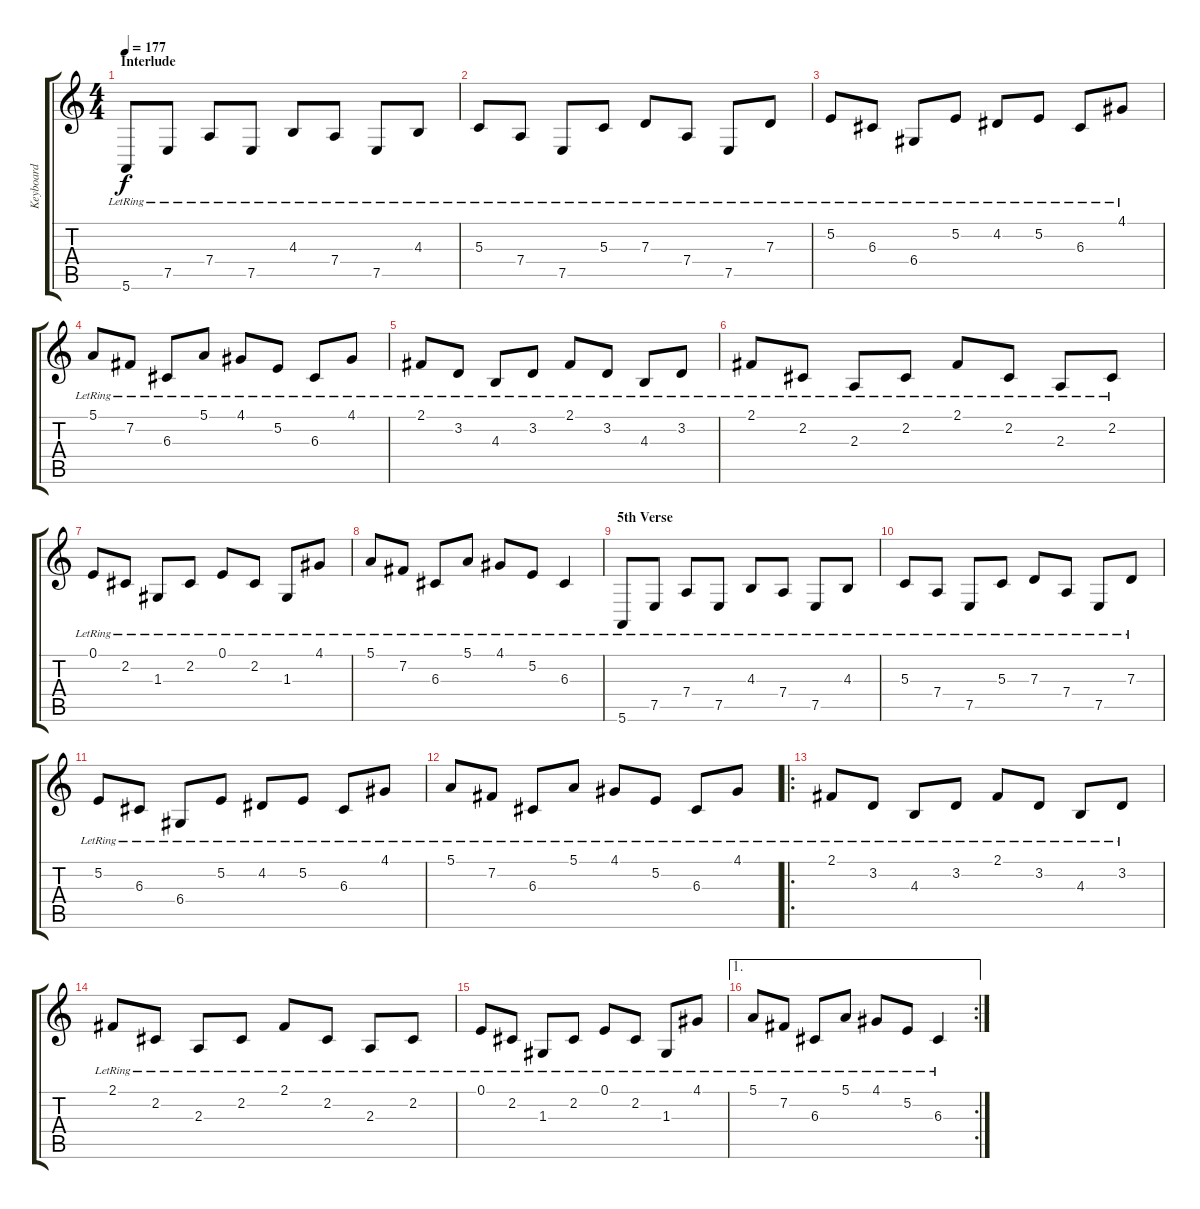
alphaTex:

\track ("Keyboard" "Keyboard") {instrument electricgrandpiano}
\staff {score tabs}
\tuning (E4 B3 G3 D3 A2 E2) {hide}
\ts (4 4)
\section ("" "Interlude")
\tempo 177
\clef g2
\ks c
5.6{lr}.8{dy f volume 13 instrument electricgrandpiano} 7.5{lr}.8 7.4{lr}.8 7.5{lr}.8 4.3{lr}.8 7.4{lr}.8 7.5{lr}.8 4.3{lr}.8 |
5.3{lr}.8 7.4{lr}.8 7.5{lr}.8 5.3{lr}.8 7.3{lr}.8 7.4{lr}.8 7.5{lr}.8 7.3{lr}.8 |
5.2{lr}.8 6.3{lr}.8 6.4{lr}.8 5.2{lr}.8 4.2{lr}.8 5.2{lr}.8 6.3{lr}.8 4.1{lr}.8 |
5.1{lr}.8 7.2{lr}.8 6.3{lr}.8 5.1{lr}.8 4.1{lr}.8 5.2{lr}.8 6.3{lr}.8 4.1{lr}.8 |
2.1{lr}.8 3.2{lr}.8 4.3{lr}.8 3.2{lr}.8 2.1{lr}.8 3.2{lr}.8 4.3{lr}.8 3.2{lr}.8 |
2.1{lr}.8 2.2{lr}.8 2.3{lr}.8 2.2{lr}.8 2.1{lr}.8 2.2{lr}.8 2.3{lr}.8 2.2{lr}.8 |
0.1{lr}.8 2.2{lr}.8 1.3{lr}.8 2.2{lr}.8 0.1{lr}.8 2.2{lr}.8 1.3{lr}.8 4.1{lr}.8 |
5.1{lr}.8 7.2{lr}.8 6.3{lr}.8 5.1{lr}.8 4.1{lr}.8 5.2{lr}.8 6.3{lr}.4 |
\section ("" "5th Verse")
5.6{lr}.8 7.5{lr}.8 7.4{lr}.8 7.5{lr}.8 4.3{lr}.8 7.4{lr}.8 7.5{lr}.8 4.3{lr}.8 |
5.3{lr}.8 7.4{lr}.8 7.5{lr}.8 5.3{lr}.8 7.3{lr}.8 7.4{lr}.8 7.5{lr}.8 7.3{lr}.8 |
5.2{lr}.8 6.3{lr}.8 6.4{lr}.8 5.2{lr}.8 4.2{lr}.8 5.2{lr}.8 6.3{lr}.8 4.1{lr}.8 |
5.1{lr}.8 7.2{lr}.8 6.3{lr}.8 5.1{lr}.8 4.1{lr}.8 5.2{lr}.8 6.3{lr}.8 4.1{lr}.8 |
\ro
2.1{lr}.8 3.2{lr}.8 4.3{lr}.8 3.2{lr}.8 2.1{lr}.8 3.2{lr}.8 4.3{lr}.8 3.2{lr}.8 |
2.1{lr}.8 2.2{lr}.8 2.3{lr}.8 2.2{lr}.8 2.1{lr}.8 2.2{lr}.8 2.3{lr}.8 2.2{lr}.8 |
0.1{lr}.8 2.2{lr}.8 1.3{lr}.8 2.2{lr}.8 0.1{lr}.8 2.2{lr}.8 1.3{lr}.8 4.1{lr}.8 |
\ae 1
\rc 2
5.1{lr}.8 7.2{lr}.8 6.3{lr}.8 5.1{lr}.8 4.1{lr}.8 5.2{lr}.8 6.3{lr}.4
